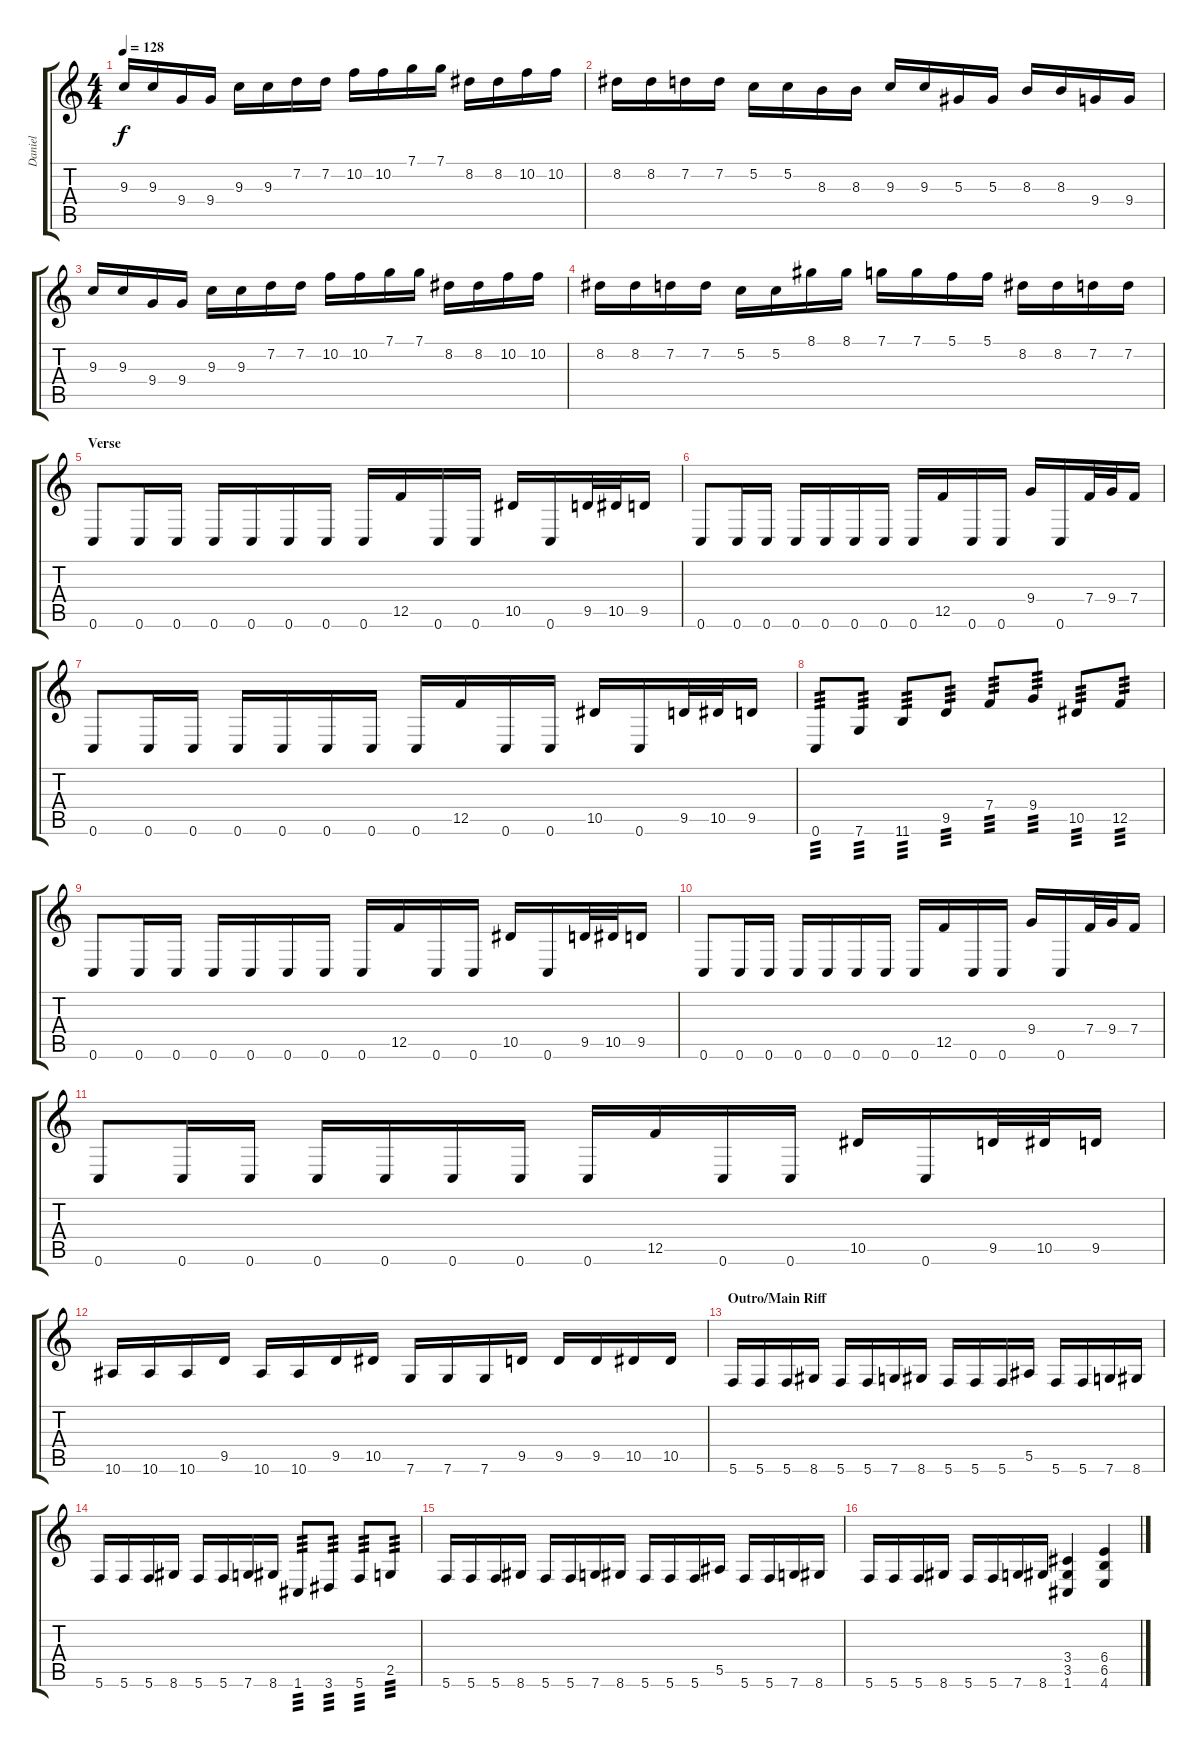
\track ("Daniel" "Daniel") {instrument distortionguitar}
\staff {score tabs}
\tuning (C4 G3 Eb3 Bb2 F2 C2) {hide}
\ts (4 4)
\tempo 128
\clef g2
\ks c
9.3.16{dy f} 9.3.16 9.4.16 9.4.16 9.3.16 9.3.16 7.2.16 7.2.16 10.2.16 10.2.16 7.1.16 7.1.16 8.2.16 8.2.16 10.2.16 10.2.16 |
8.2.16 8.2.16 7.2.16 7.2.16 5.2.16 5.2.16 8.3.16 8.3.16 9.3.16 9.3.16 5.3.16 5.3.16 8.3.16 8.3.16 9.4.16 9.4.16 |
9.3.16 9.3.16 9.4.16 9.4.16 9.3.16 9.3.16 7.2.16 7.2.16 10.2.16 10.2.16 7.1.16 7.1.16 8.2.16 8.2.16 10.2.16 10.2.16 |
8.2.16 8.2.16 7.2.16 7.2.16 5.2.16 5.2.16 8.1.16 8.1.16 7.1.16 7.1.16 5.1.16 5.1.16 8.2.16 8.2.16 7.2.16 7.2.16 |
\section ("" "Verse")
0.6.8 0.6.16 0.6.16 0.6.16 0.6.16 0.6.16 0.6.16 0.6.16 12.5.16 0.6.16 0.6.16 10.5.16 0.6.16 9.5.32 10.5.32 9.5.16 |
0.6.8 0.6.16 0.6.16 0.6.16 0.6.16 0.6.16 0.6.16 0.6.16 12.5.16 0.6.16 0.6.16 9.4.16 0.6.16 7.4.32 9.4.32 7.4.16 |
0.6.8 0.6.16 0.6.16 0.6.16 0.6.16 0.6.16 0.6.16 0.6.16 12.5.16 0.6.16 0.6.16 10.5.16 0.6.16 9.5.32 10.5.32 9.5.16 |
0.6.8{tp 3} 7.6.8{tp 3} 11.6.8{tp 3} 9.5.8{tp 3} 7.4.8{tp 3} 9.4.8{tp 3} 10.5.8{tp 3} 12.5.8{tp 3} |
0.6.8 0.6.16 0.6.16 0.6.16 0.6.16 0.6.16 0.6.16 0.6.16 12.5.16 0.6.16 0.6.16 10.5.16 0.6.16 9.5.32 10.5.32 9.5.16 |
0.6.8 0.6.16 0.6.16 0.6.16 0.6.16 0.6.16 0.6.16 0.6.16 12.5.16 0.6.16 0.6.16 9.4.16 0.6.16 7.4.32 9.4.32 7.4.16 |
0.6.8 0.6.16 0.6.16 0.6.16 0.6.16 0.6.16 0.6.16 0.6.16 12.5.16 0.6.16 0.6.16 10.5.16 0.6.16 9.5.32 10.5.32 9.5.16 |
10.6.16 10.6.16 10.6.16 9.5.16 10.6.16 10.6.16 9.5.16 10.5.16 7.6.16 7.6.16 7.6.16 9.5.16 9.5.16 9.5.16 10.5.16 10.5.16 |
\section ("" "Outro/Main Riff")
5.6.16 5.6.16 5.6.16 8.6.16 5.6.16 5.6.16 7.6.16 8.6.16 5.6.16 5.6.16 5.6.16 5.5.16 5.6.16 5.6.16 7.6.16 8.6.16 |
5.6.16 5.6.16 5.6.16 8.6.16 5.6.16 5.6.16 7.6.16 8.6.16 1.6.8{tp 3} 3.6.8{tp 3} 5.6.8{tp 3} 2.5.8{tp 3} |
5.6.16 5.6.16 5.6.16 8.6.16 5.6.16 5.6.16 7.6.16 8.6.16 5.6.16 5.6.16 5.6.16 5.5.16 5.6.16 5.6.16 7.6.16 8.6.16 |
5.6.16 5.6.16 5.6.16 8.6.16 5.6.16 5.6.16 7.6.16 8.6.16 (3.4 3.5 1.6).4 (6.4 6.5 4.6).4
